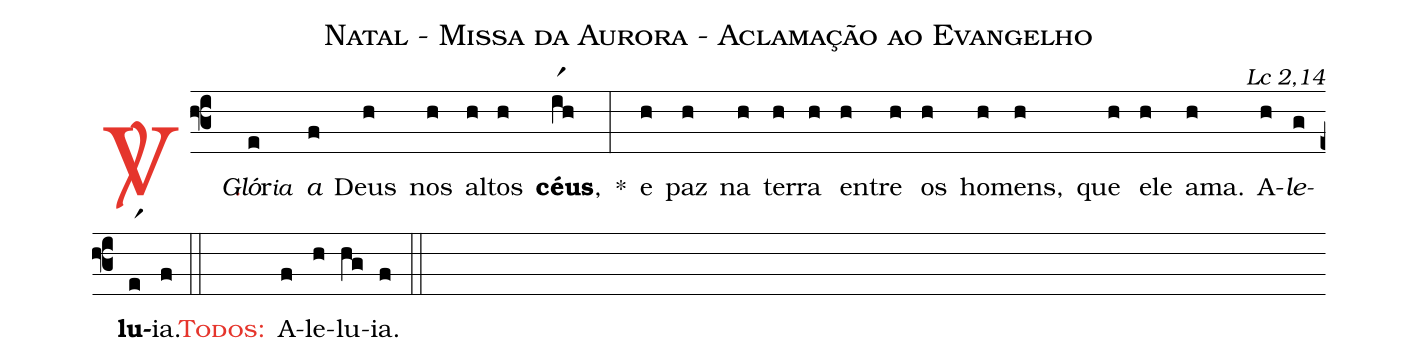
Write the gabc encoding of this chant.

name: Natal - Missa da Aurora - Aclamação ao Evangelho;
commentary: Lc 2,14;
%%
(f3)

<c><sp>V/</sp>.</c>() <i>Gló</i>r<e>ia</e>(e) <i>a</i>(f) Deus(h) nos(h) al(h)tos(h) <b>céus</b>,(ir1h) *(:) e(h) paz(h) na(h) ter(h)ra(h) en(h)tre(h) os(h) ho(h)mens,(h) que(h) ele(h) ama.(h) A(h)<i>le</i>(g)<b>lu</b>(er1)ia.(f)

(::)

<c><sc>Todos</sc>:</c>() A(f)le(h)lu(hg)ia.(f)

(::)
